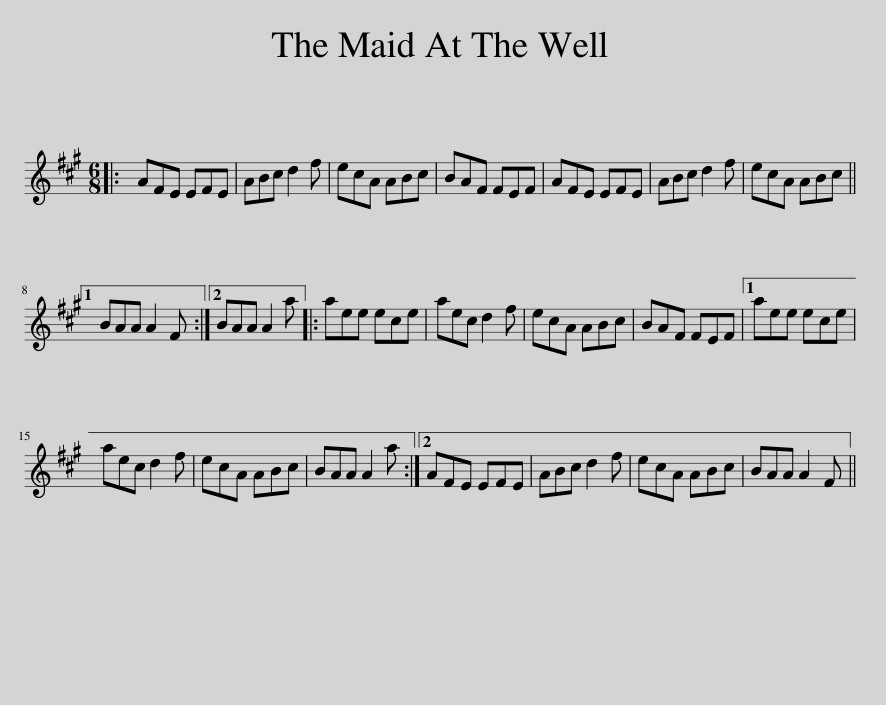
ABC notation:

X:1
L:1/8
M:6/8
I:linebreak $
K:A
V:1 treble
V:1
|: AFE EFE | ABc d2 f | ecA ABc | BAF FEF | AFE EFE | %5
 ABc d2 f | ecA ABc ||1$ BAA A2 F :|2 BAA A2 a |: aee ece | %10
 aec d2 f | ecA ABc | BAF FEF |1 aee ece |$ aec d2 f | %15
 ecA ABc | BAA A2 a :|2 AFE EFE | ABc d2 f | ecA ABc | %20
 BAA A2 F || %21
